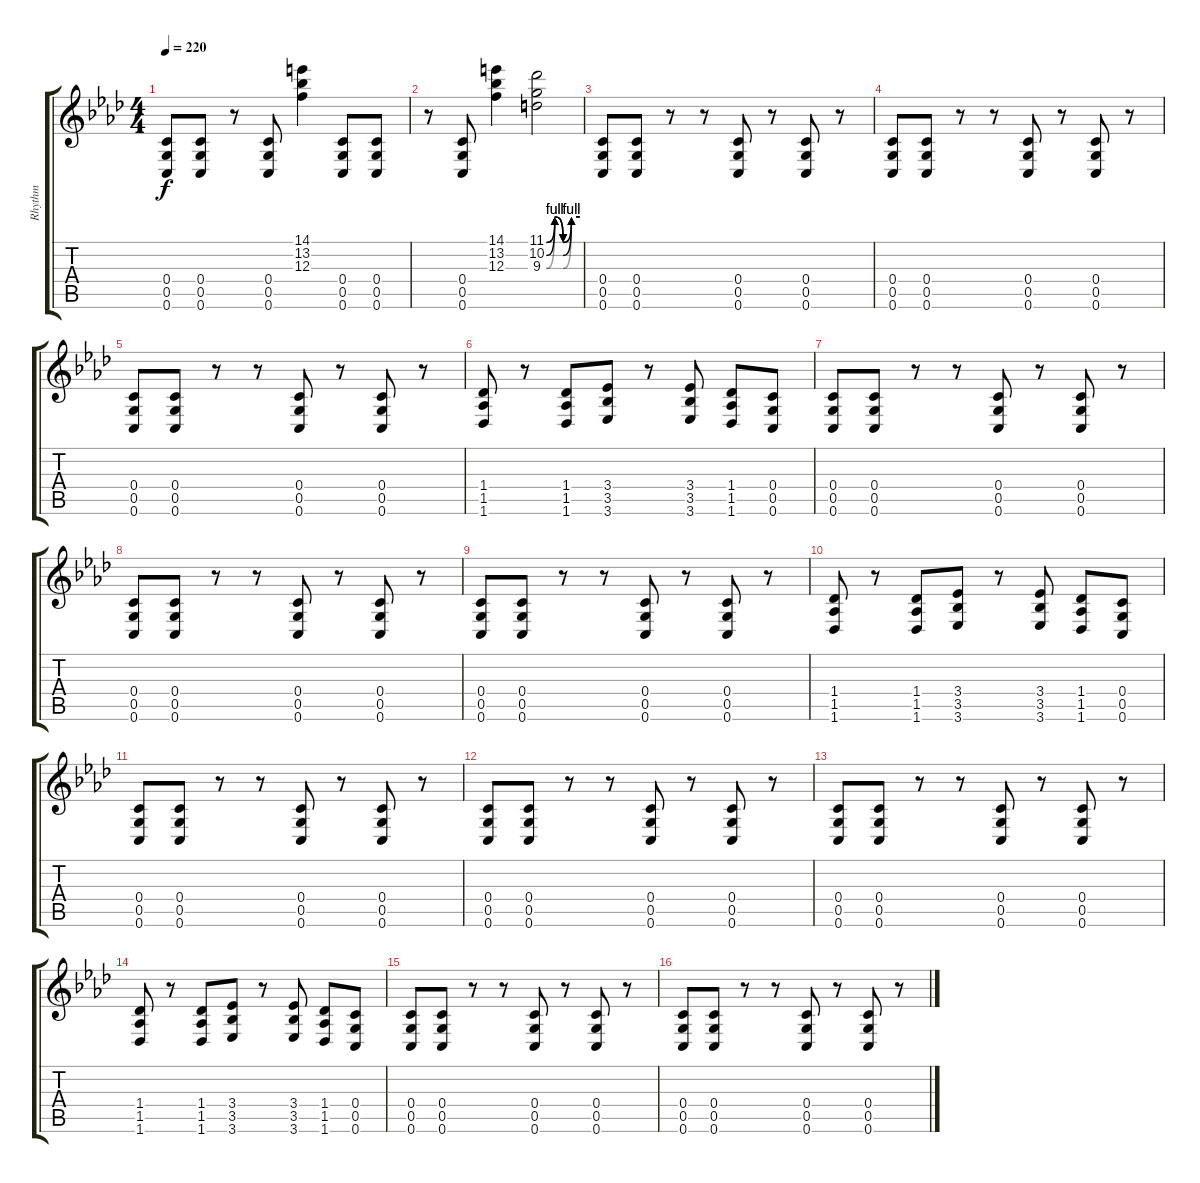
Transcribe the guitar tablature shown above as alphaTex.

\track ("Rhythm" "Rhythm") {instrument distortionguitar}
\staff {score tabs}
\tuning (D4 A3 F3 C3 G2 C2) {hide}
\ts (4 4)
\tempo 220
\clef g2
\ks fminor
(0.4 0.5 0.6).8{dy f} (0.4 0.5 0.6).8 r.8 (0.4 0.5 0.6).8 (14.1 13.2 12.3).4 (0.4 0.5 0.6).8 (0.4 0.5 0.6).8 |
r.8 (0.4 0.5 0.6).8 (14.1 13.2 12.3).4 (11.1{be (custom 0 0 15 4 30 0 45 4 60 4)} 10.2{be (custom 0 0 15 4 30 0 45 4 60 4)} 9.3{be (custom 0 0 15 4 30 0 45 4 60 4)}).2 |
(0.4 0.5 0.6).8 (0.4 0.5 0.6).8 r.8 r.8 (0.4 0.5 0.6).8 r.8 (0.4 0.5 0.6).8 r.8 |
(0.4 0.5 0.6).8 (0.4 0.5 0.6).8 r.8 r.8 (0.4 0.5 0.6).8 r.8 (0.4 0.5 0.6).8 r.8 |
(0.4 0.5 0.6).8 (0.4 0.5 0.6).8 r.8 r.8 (0.4 0.5 0.6).8 r.8 (0.4 0.5 0.6).8 r.8 |
(1.4 1.5 1.6).8 r.8 (1.4 1.5 1.6).8 (3.4 3.5 3.6).8 r.8 (3.4 3.5 3.6).8 (1.4 1.5 1.6).8 (0.4 0.5 0.6).8 |
(0.4 0.5 0.6).8 (0.4 0.5 0.6).8 r.8 r.8 (0.4 0.5 0.6).8 r.8 (0.4 0.5 0.6).8 r.8 |
(0.4 0.5 0.6).8 (0.4 0.5 0.6).8 r.8 r.8 (0.4 0.5 0.6).8 r.8 (0.4 0.5 0.6).8 r.8 |
(0.4 0.5 0.6).8 (0.4 0.5 0.6).8 r.8 r.8 (0.4 0.5 0.6).8 r.8 (0.4 0.5 0.6).8 r.8 |
(1.4 1.5 1.6).8 r.8 (1.4 1.5 1.6).8 (3.4 3.5 3.6).8 r.8 (3.4 3.5 3.6).8 (1.4 1.5 1.6).8 (0.4 0.5 0.6).8 |
(0.4 0.5 0.6).8 (0.4 0.5 0.6).8 r.8 r.8 (0.4 0.5 0.6).8 r.8 (0.4 0.5 0.6).8 r.8 |
(0.4 0.5 0.6).8 (0.4 0.5 0.6).8 r.8 r.8 (0.4 0.5 0.6).8 r.8 (0.4 0.5 0.6).8 r.8 |
(0.4 0.5 0.6).8 (0.4 0.5 0.6).8 r.8 r.8 (0.4 0.5 0.6).8 r.8 (0.4 0.5 0.6).8 r.8 |
(1.4 1.5 1.6).8 r.8 (1.4 1.5 1.6).8 (3.4 3.5 3.6).8 r.8 (3.4 3.5 3.6).8 (1.4 1.5 1.6).8 (0.4 0.5 0.6).8 |
(0.4 0.5 0.6).8 (0.4 0.5 0.6).8 r.8 r.8 (0.4 0.5 0.6).8 r.8 (0.4 0.5 0.6).8 r.8 |
(0.4 0.5 0.6).8 (0.4 0.5 0.6).8 r.8 r.8 (0.4 0.5 0.6).8 r.8 (0.4 0.5 0.6).8 r.8
